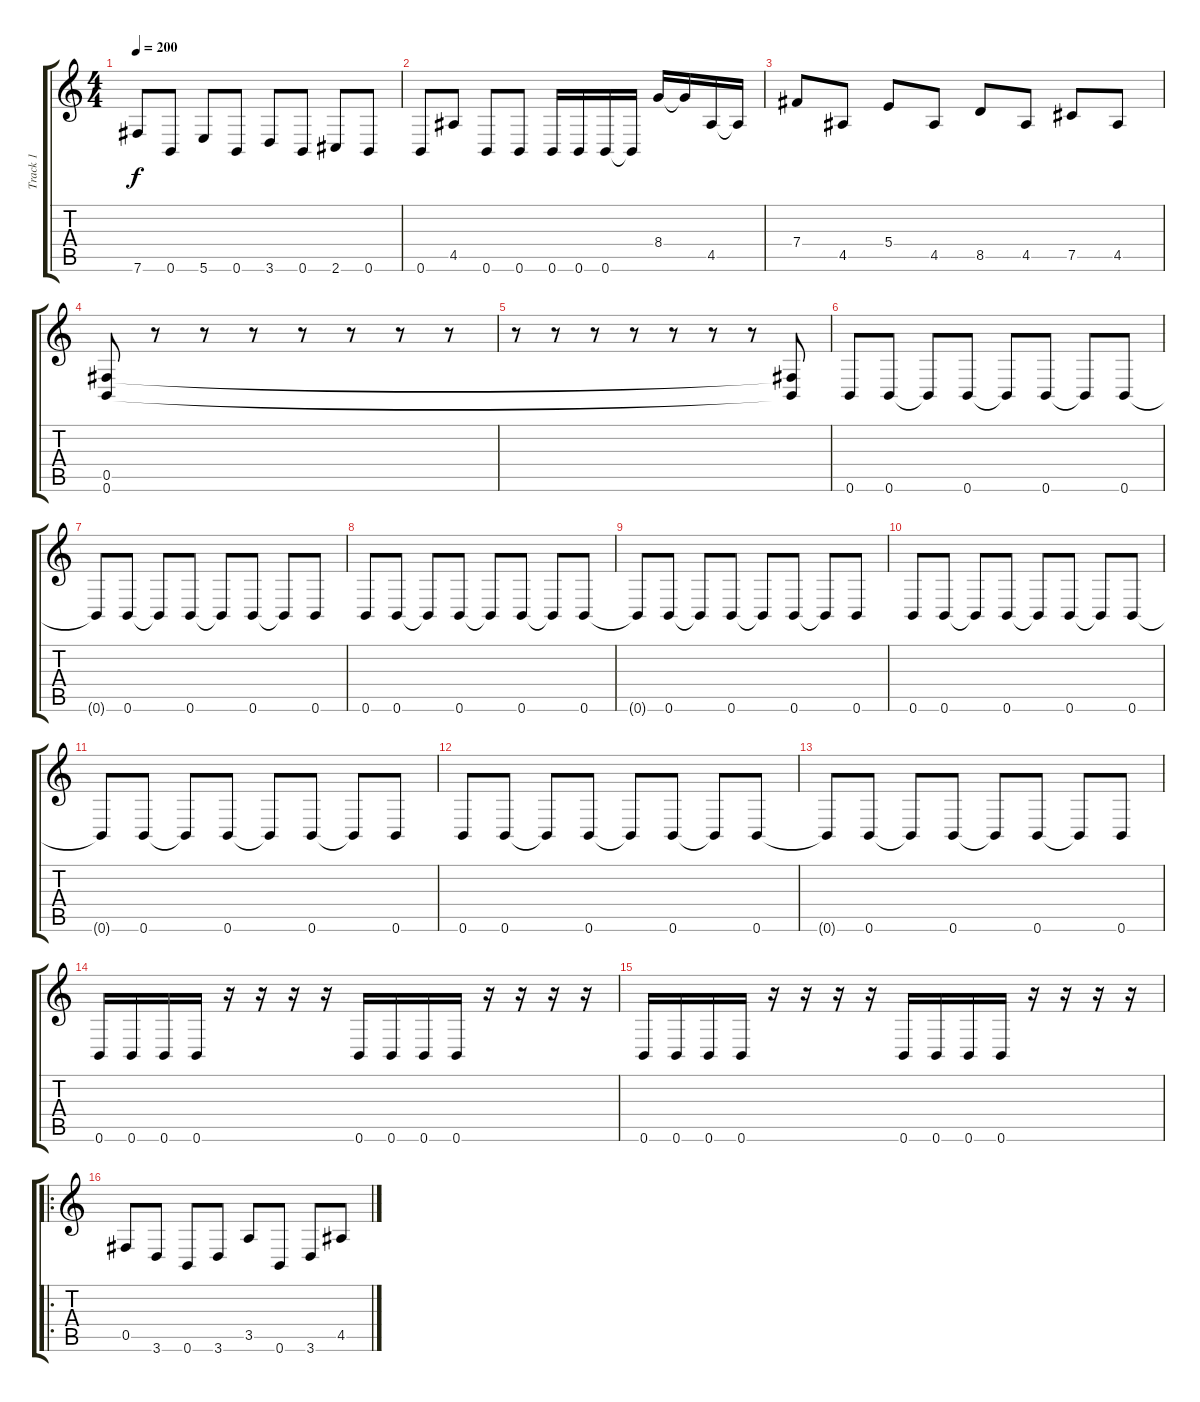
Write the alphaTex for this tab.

\track ("Track 1" "Track 1") {instrument distortionguitar}
\staff {score tabs}
\tuning (Db4 Ab3 E3 B2 Gb2 B1) {hide}
\ts (4 4)
\tempo 200
\clef g2
\ks c
7.6.8{dy f} 0.6.8 5.6.8 0.6.8 3.6.8 0.6.8 2.6.8 0.6.8 |
0.6.8 4.5.8 0.6.8 0.6.8 0.6.16 0.6.16 0.6.16 0.6{t}.16 8.4.16 8.4{t}.16 4.5.16 4.5{t}.16 |
7.4.8 4.5.8 5.4.8 4.5.8 8.5.8 4.5.8 7.5.8 4.5.8 |
(0.5 0.6).8 r.8 r.8 r.8 r.8 r.8 r.8 r.8 |
r.8 r.8 r.8 r.8 r.8 r.8 r.8 (0.5{t} 0.6{t}).8 |
0.6.8 0.6.8 0.6{t}.8 0.6.8 0.6{t}.8 0.6.8 0.6{t}.8 0.6.8 |
0.6{t}.8 0.6.8 0.6{t}.8 0.6.8 0.6{t}.8 0.6.8 0.6{t}.8 0.6.8 |
0.6.8 0.6.8 0.6{t}.8 0.6.8 0.6{t}.8 0.6.8 0.6{t}.8 0.6.8 |
0.6{t}.8 0.6.8 0.6{t}.8 0.6.8 0.6{t}.8 0.6.8 0.6{t}.8 0.6.8 |
0.6.8 0.6.8 0.6{t}.8 0.6.8 0.6{t}.8 0.6.8 0.6{t}.8 0.6.8 |
0.6{t}.8 0.6.8 0.6{t}.8 0.6.8 0.6{t}.8 0.6.8 0.6{t}.8 0.6.8 |
0.6.8 0.6.8 0.6{t}.8 0.6.8 0.6{t}.8 0.6.8 0.6{t}.8 0.6.8 |
0.6{t}.8 0.6.8 0.6{t}.8 0.6.8 0.6{t}.8 0.6.8 0.6{t}.8 0.6.8 |
0.6.16 0.6.16 0.6.16 0.6.16 r.16 r.16 r.16 r.16 0.6.16 0.6.16 0.6.16 0.6.16 r.16 r.16 r.16 r.16 |
0.6.16 0.6.16 0.6.16 0.6.16 r.16 r.16 r.16 r.16 0.6.16 0.6.16 0.6.16 0.6.16 r.16 r.16 r.16 r.16 |
\ro
0.5.8 3.6.8 0.6.8 3.6.8 3.5.8 0.6.8 3.6.8 4.5.8
